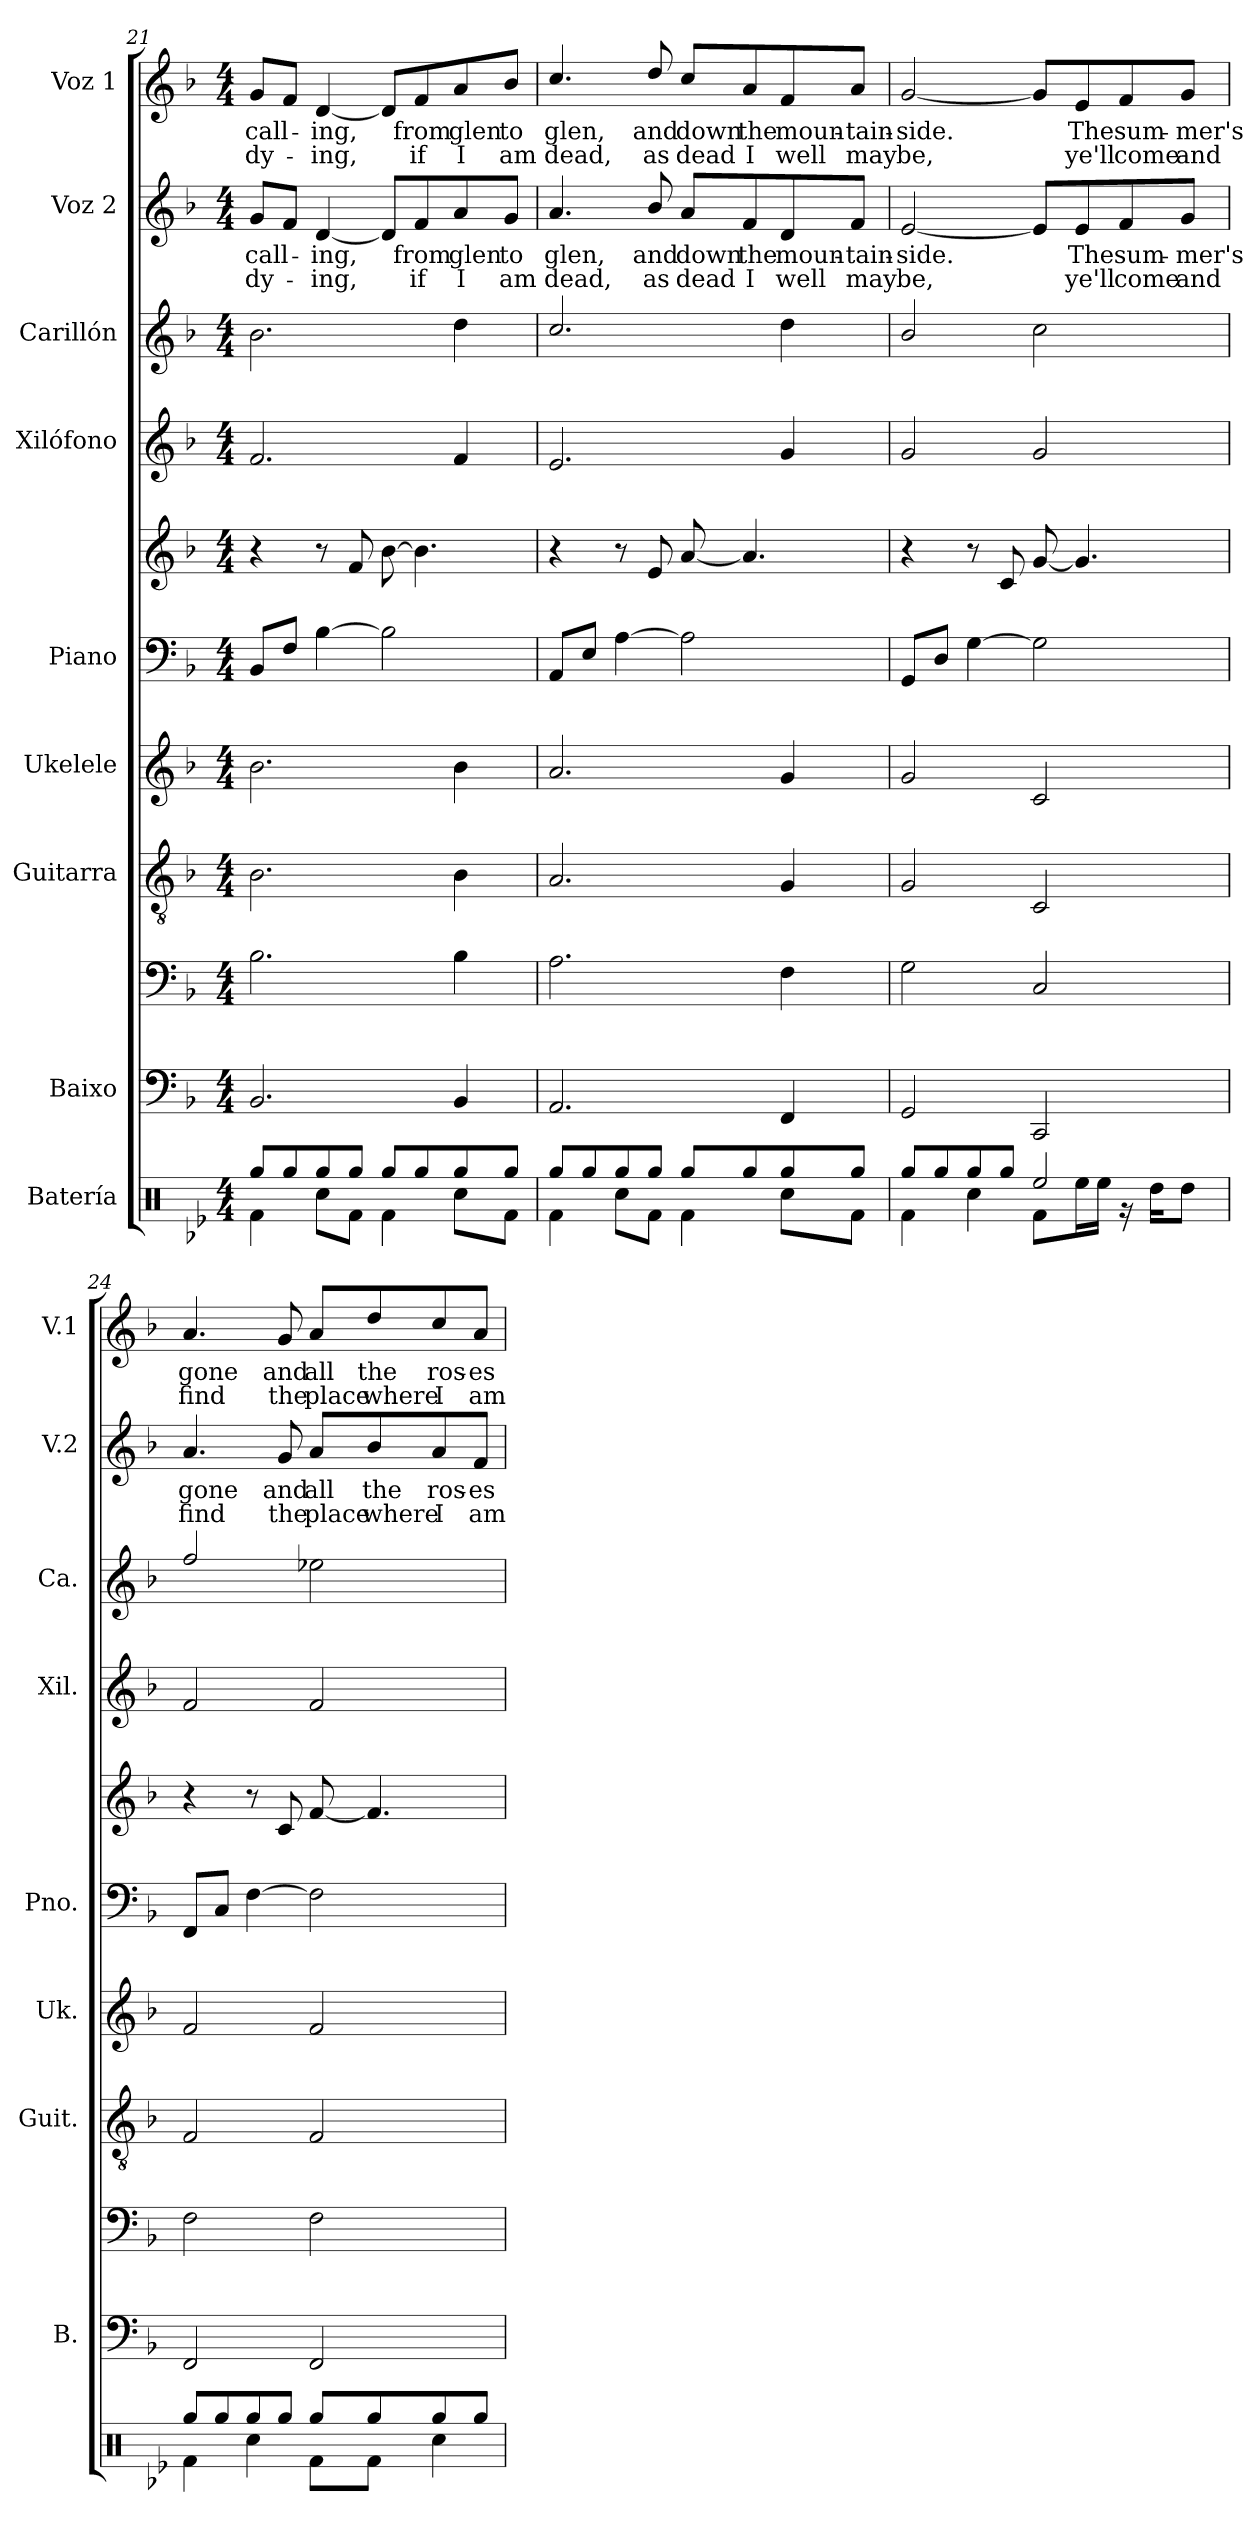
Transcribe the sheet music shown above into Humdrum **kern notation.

**kern	**kern	**kern	**kern	**kern	**kern	**kern	**kern	**kern	**kern	**text	**text	**kern	**text	**text
*part9	*part8	*part8	*part7	*part6	*part5	*part5	*part4	*part3	*part2	*part2	*part2	*part1	*part1	*part1
*staff11	*staff10	*staff9	*staff8	*staff7	*staff6	*staff5	*staff4	*staff3	*staff2	*staff2	*staff2	*staff1	*staff1	*staff1
*I"Batería	*I"Baixo	*	*I"Guitarra	*I"Ukelele	*I"Piano	*	*I"Xilófono	*I"Carillón	*I"Voz 2	*	*	*I"Voz 1	*	*
*	*I'B.	*	*I'Guit.	*I'Uk.	*I'Pno.	*	*I'Xil.	*I'Ca.	*I'V.2	*	*	*I'V.1	*	*
*clefX	*	*clefF4	*clefGv2	*clefG2	*clefF4	*clefG2	*clefG2	*clefG2	*clefG2	*	*	*clefG2	*	*
*	*ITrd7c12	*ITrd7c12	*	*	*	*	*ITrd-7c-12	*ITrd-14c-24	*	*	*	*	*	*
*k[b-e-]	*k[b-]	*k[b-]	*k[b-]	*k[b-]	*k[b-]	*k[b-]	*k[b-]	*k[b-]	*k[b-]	*	*	*k[b-]	*	*
*M4/4	*M4/4	*M4/4	*M4/4	*M4/4	*M4/4	*M4/4	*M4/4	*M4/4	*M4/4	*	*	*M4/4	*	*
=21	=21	=21	=21	=21	=21	=21	=21	=21	=21	=21	=21	=21	=21	=21
*^	*	*	*	*	*	*	*	*	*	*	*	*	*	*
!	!	!	!	!	!	!	!	!	!	!	!LO:LY:b	!LO:LY:b	!	!LO:LY:b	!LO:LY:b
8Rgg/L	4Rf\	2.BBB-	2.BB-\	2.B-\	2.b-\	8BB-/L	4r	2.ff/	2.bbb-\	8g/L	call-	dy-	8g/L	call-	dy-
8Rgg/	.	.	.	.	.	8F/J	.	.	.	8f/J	.	.	8f/J	.	.
!	!	!	!	!	!	!	!	!	!	!	!LO:LY:b	!LO:LY:b	!	!LO:LY:b	!LO:LY:b
8Rgg/	8Rcc\L	.	.	.	.	[4B-\	8r	.	.	[4d/	-ing,	-ing,	[4d/	-ing,	-ing,
8Rgg/J	8Rf\J	.	.	.	.	.	8f/	.	.	.	.	.	.	.	.
8Rgg/L	4Rf\	.	.	.	.	2B-\]	[8b-\	.	.	8d/L]	.	.	8d/L]	.	.
!	!	!	!	!	!	!	!	!	!	!	!LO:LY:b	!LO:LY:b	!	!LO:LY:b	!LO:LY:b
8Rgg/	.	.	.	.	.	.	4.b-\]	.	.	8f/	from	if	8f/	from	if
!	!	!	!	!	!	!	!	!	!	!	!LO:LY:b	!LO:LY:b	!	!LO:LY:b	!LO:LY:b
8Rgg/	8Rcc\L	4BBB-	4BB-\	4B-\	4b-\	.	.	4ff/	4dddd\	8a/	glen	I	8a/	glen	I
!	!	!	!	!	!	!	!	!	!	!	!LO:LY:b	!LO:LY:b	!	!LO:LY:b	!LO:LY:b
8Rgg/J	8Rf\J	.	.	.	.	.	.	.	.	8g/J	to	am	8b-/J	to	am
=22	=22	=22	=22	=22	=22	=22	=22	=22	=22	=22	=22	=22	=22	=22	=22
!	!	!	!	!	!	!	!	!	!	!	!LO:LY:b	!LO:LY:b	!	!LO:LY:b	!LO:LY:b
8Rgg/L	4Rf\	2.AAA	2.AA\	2.A/	2.a/	8AA/L	4r	2.ee/	2.cccc/	4.a/	glen,	dead,	4.cc/	glen,	dead,
8Rgg/	.	.	.	.	.	8E/J	.	.	.	.	.	.	.	.	.
8Rgg/	8Rcc\L	.	.	.	.	[4A\	8r	.	.	.	.	.	.	.	.
!	!	!	!	!	!	!	!	!	!	!	!LO:LY:b	!LO:LY:b	!	!LO:LY:b	!LO:LY:b
8Rgg/J	8Rf\J	.	.	.	.	.	8e/	.	.	8b-/	and	as	8dd/	and	as
!	!	!	!	!	!	!	!	!	!	!	!LO:LY:b	!LO:LY:b	!	!LO:LY:b	!LO:LY:b
8Rgg/L	4Rf\	.	.	.	.	2A\]	[8a/	.	.	8a/L	down	dead	8cc/L	down	dead
!	!	!	!	!	!	!	!	!	!	!	!LO:LY:b	!LO:LY:b	!	!LO:LY:b	!LO:LY:b
8Rgg/	.	.	.	.	.	.	4.a/]	.	.	8f/	the	I	8a/	the	I
!	!	!	!	!	!	!	!	!	!	!	!LO:LY:b	!LO:LY:b	!	!LO:LY:b	!LO:LY:b
8Rgg/	8Rcc\L	4FFF	4FF\	4G/	4g/	.	.	4gg/	4dddd\	8d/	moun-	well	8f/	moun-	well
!	!	!	!	!	!	!	!	!	!	!	!LO:LY:b	!LO:LY:b	!	!LO:LY:b	!LO:LY:b
8Rgg/J	8Rf\J	.	.	.	.	.	.	.	.	8f/J	-tain-	may	8a/J	-tain-	may
!!LO:PB:g=z
=23	=23	=23	=23	=23	=23	=23	=23	=23	=23	=23	=23	=23	=23	=23	=23
!	!	!	!	!	!	!	!	!	!	!	!LO:LY:b	!LO:LY:b	!	!LO:LY:b	!LO:LY:b
8Rgg/L	4Rf\	2GGG	2GG\	2G/	2g/	8GG/L	4r	2gg/	2bbb-/	[2e/	-side.	be,	[2g/	-side.	be,
8Rgg/	.	.	.	.	.	8D/J	.	.	.	.	.	.	.	.	.
8Rgg/	4Rcc\	.	.	.	.	[4G\	8r	.	.	.	.	.	.	.	.
8Rgg/J	.	.	.	.	.	.	8c/	.	.	.	.	.	.	.	.
2Ree/	8Rf\L	2CCC	2CC/	2C/	2c/	2G\]	[8g/	2gg/	2cccc\	8e/L]	.	.	8g/L]	.	.
!	!	!	!	!	!	!	!	!	!	!	!LO:LY:b	!LO:LY:b	!	!LO:LY:b	!LO:LY:b
.	16Ree\L	.	.	.	.	.	4.g/]	.	.	8e/	The	ye'll	8e/	The	ye'll
.	16Ree\JJ	.	.	.	.	.	.	.	.	.	.	.	.	.	.
!	!	!	!	!	!	!	!	!	!	!	!LO:LY:b	!LO:LY:b	!	!LO:LY:b	!LO:LY:b
.	16r	.	.	.	.	.	.	.	.	8f/	sum-	come	8f/	sum-	come
.	16Rdd\KL	.	.	.	.	.	.	.	.	.	.	.	.	.	.
!	!	!	!	!	!	!	!	!	!	!	!LO:LY:b	!LO:LY:b	!	!LO:LY:b	!LO:LY:b
.	8Rdd\J	.	.	.	.	.	.	.	.	8g/J	-mer's	and	8g/J	-mer's	and
=24	=24	=24	=24	=24	=24	=24	=24	=24	=24	=24	=24	=24	=24	=24	=24
!	!	!	!	!	!	!	!	!	!	!	!LO:LY:b	!LO:LY:b	!	!LO:LY:b	!LO:LY:b
8Rgg/L	4Rf\	2FFF	2FF\	2F/	2f/	8FF/L	4r	2ff/	2ffff/	4.a/	gone	find	4.a/	gone	find
8Rgg/	.	.	.	.	.	8C/J	.	.	.	.	.	.	.	.	.
8Rgg/	4Rcc\	.	.	.	.	[4F\	8r	.	.	.	.	.	.	.	.
!	!	!	!	!	!	!	!	!	!	!	!LO:LY:b	!LO:LY:b	!	!LO:LY:b	!LO:LY:b
8Rgg/J	.	.	.	.	.	.	8c/	.	.	8g/	and	the	8g/	and	the
!	!	!	!	!	!	!	!	!	!	!	!LO:LY:b	!LO:LY:b	!	!LO:LY:b	!LO:LY:b
8Rgg/L	8Rf\L	2FFF	2FF\	2F/	2f/	2F\]	[8f/	2ff/	2eeee-X\	8a/L	all	place	8a/L	all	place
!	!	!	!	!	!	!	!	!	!	!	!LO:LY:b	!LO:LY:b	!	!LO:LY:b	!LO:LY:b
8Rgg/	8Rf\J	.	.	.	.	.	4.f/]	.	.	8b-/	the	where	8dd/	the	where
!	!	!	!	!	!	!	!	!	!	!	!LO:LY:b	!LO:LY:b	!	!LO:LY:b	!LO:LY:b
8Rgg/	4Rcc\	.	.	.	.	.	.	.	.	8a/	ros-	I	8cc/	ros-	I
!	!	!	!	!	!	!	!	!	!	!	!LO:LY:b	!LO:LY:b	!	!LO:LY:b	!LO:LY:b
8Rgg/J	.	.	.	.	.	.	.	.	.	8f/J	-es	am	8a/J	-es	am
*v	*v	*	*	*	*	*	*	*	*	*	*	*	*	*	*
=	=	=	=	=	=	=	=	=	=	=	=	=	=	=
*-	*-	*-	*-	*-	*-	*-	*-	*-	*-	*-	*-	*-	*-	*-
